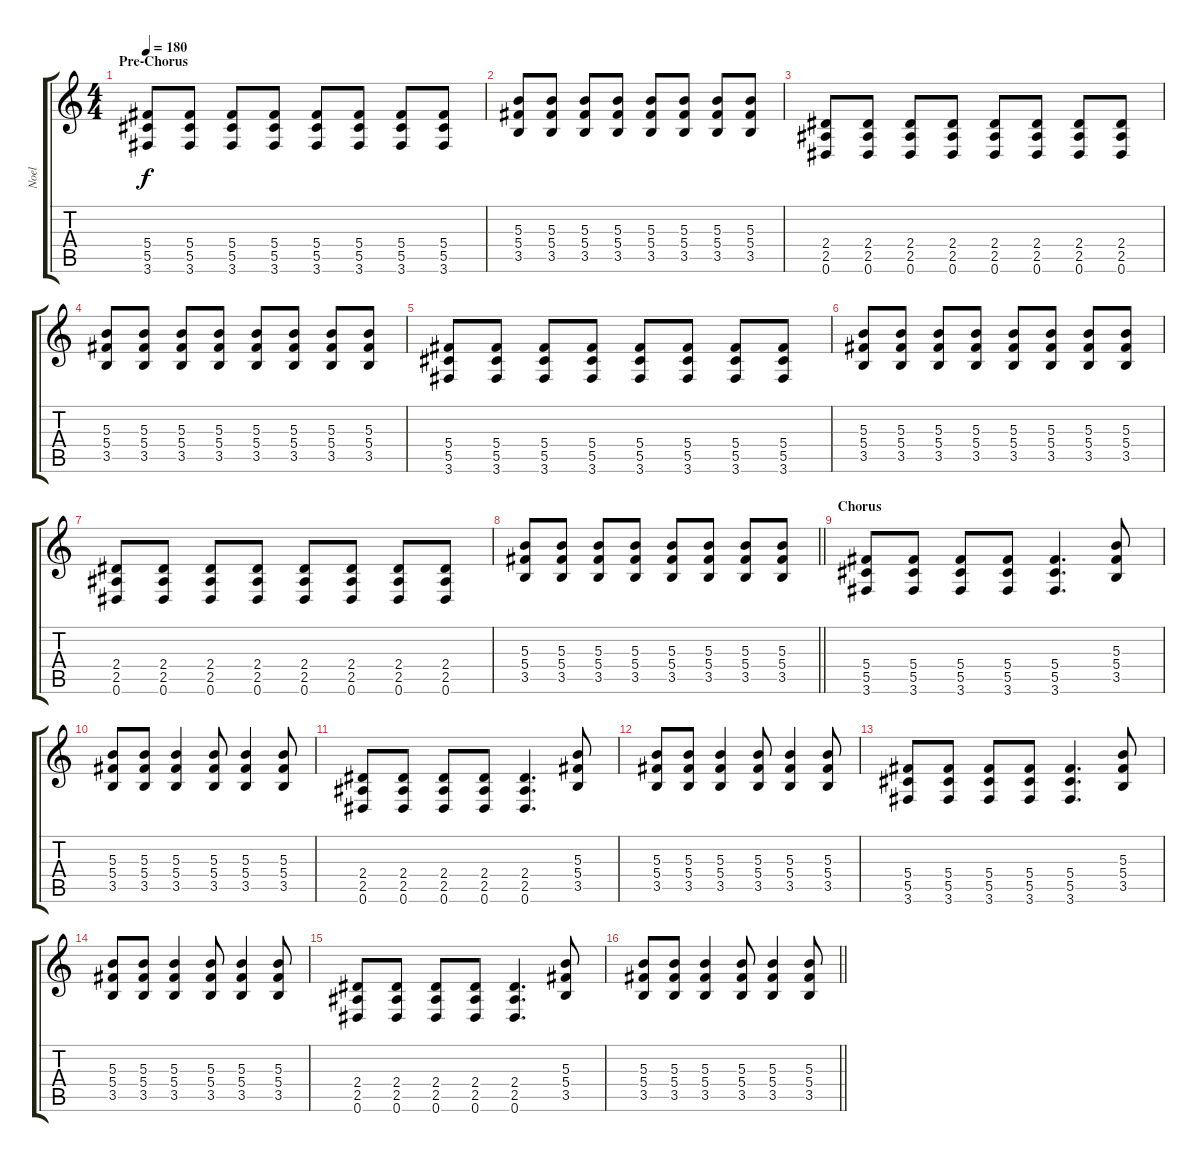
\track ("Noel" "Noel") {instrument overdrivenguitar}
\staff {score tabs}
\tuning (Eb4 Bb3 Gb3 Db3 Ab2 Eb2) {hide}
\ts (4 4)
\section ("" "Pre-Chorus")
\tempo 180
\clef g2
\ks c
(5.4 5.5 3.6).8{dy f} (5.4 5.5 3.6).8 (5.4 5.5 3.6).8 (5.4 5.5 3.6).8 (5.4 5.5 3.6).8 (5.4 5.5 3.6).8 (5.4 5.5 3.6).8 (5.4 5.5 3.6).8 |
(5.3 5.4 3.5).8 (5.3 5.4 3.5).8 (5.3 5.4 3.5).8 (5.3 5.4 3.5).8 (5.3 5.4 3.5).8 (5.3 5.4 3.5).8 (5.3 5.4 3.5).8 (5.3 5.4 3.5).8 |
(2.4 2.5 0.6).8 (2.4 2.5 0.6).8 (2.4 2.5 0.6).8 (2.4 2.5 0.6).8 (2.4 2.5 0.6).8 (2.4 2.5 0.6).8 (2.4 2.5 0.6).8 (2.4 2.5 0.6).8 |
(5.3 5.4 3.5).8 (5.3 5.4 3.5).8 (5.3 5.4 3.5).8 (5.3 5.4 3.5).8 (5.3 5.4 3.5).8 (5.3 5.4 3.5).8 (5.3 5.4 3.5).8 (5.3 5.4 3.5).8 |
(5.4 5.5 3.6).8{volume 13} (5.4 5.5 3.6).8 (5.4 5.5 3.6).8 (5.4 5.5 3.6).8 (5.4 5.5 3.6).8 (5.4 5.5 3.6).8 (5.4 5.5 3.6).8 (5.4 5.5 3.6).8 |
(5.3 5.4 3.5).8 (5.3 5.4 3.5).8 (5.3 5.4 3.5).8 (5.3 5.4 3.5).8 (5.3 5.4 3.5).8 (5.3 5.4 3.5).8 (5.3 5.4 3.5).8 (5.3 5.4 3.5).8 |
(2.4 2.5 0.6).8 (2.4 2.5 0.6).8 (2.4 2.5 0.6).8 (2.4 2.5 0.6).8 (2.4 2.5 0.6).8 (2.4 2.5 0.6).8 (2.4 2.5 0.6).8 (2.4 2.5 0.6).8 |
\barLineRight lightlight
(5.3 5.4 3.5).8 (5.3 5.4 3.5).8 (5.3 5.4 3.5).8 (5.3 5.4 3.5).8 (5.3 5.4 3.5).8 (5.3 5.4 3.5).8 (5.3 5.4 3.5).8 (5.3 5.4 3.5).8 |
\section ("" "Chorus")
(5.4 5.5 3.6).8 (5.4 5.5 3.6).8 (5.4 5.5 3.6).8 (5.4 5.5 3.6).8 (5.4 5.5 3.6).4{d} (5.3 5.4 3.5).8 |
(5.3 5.4 3.5).8 (5.3 5.4 3.5).8 (5.3 5.4 3.5).4 (5.3 5.4 3.5).8 (5.3 5.4 3.5).4 (5.3 5.4 3.5).8 |
(2.4 2.5 0.6).8 (2.4 2.5 0.6).8 (2.4 2.5 0.6).8 (2.4 2.5 0.6).8 (2.4 2.5 0.6).4{d} (5.3 5.4 3.5).8 |
(5.3 5.4 3.5).8 (5.3 5.4 3.5).8 (5.3 5.4 3.5).4 (5.3 5.4 3.5).8 (5.3 5.4 3.5).4 (5.3 5.4 3.5).8 |
(5.4 5.5 3.6).8 (5.4 5.5 3.6).8 (5.4 5.5 3.6).8 (5.4 5.5 3.6).8 (5.4 5.5 3.6).4{d} (5.3 5.4 3.5).8 |
(5.3 5.4 3.5).8 (5.3 5.4 3.5).8 (5.3 5.4 3.5).4 (5.3 5.4 3.5).8 (5.3 5.4 3.5).4 (5.3 5.4 3.5).8 |
(2.4 2.5 0.6).8 (2.4 2.5 0.6).8 (2.4 2.5 0.6).8 (2.4 2.5 0.6).8 (2.4 2.5 0.6).4{d} (5.3 5.4 3.5).8 |
\barLineRight lightlight
(5.3 5.4 3.5).8 (5.3 5.4 3.5).8 (5.3 5.4 3.5).4 (5.3 5.4 3.5).8 (5.3 5.4 3.5).4 (5.3 5.4 3.5).8
